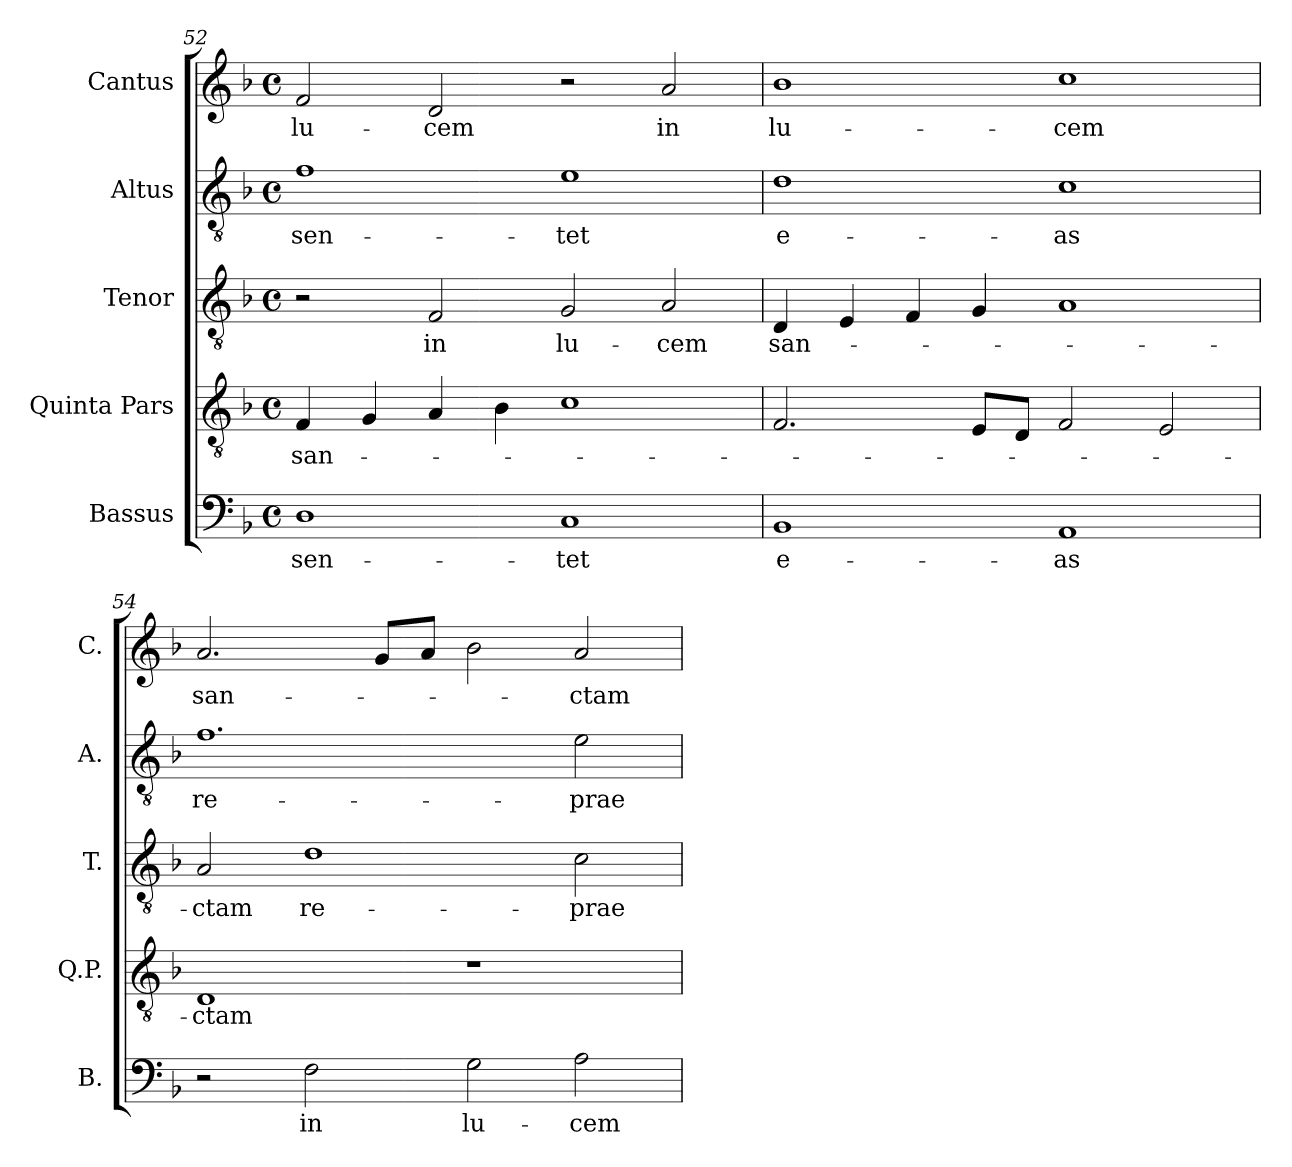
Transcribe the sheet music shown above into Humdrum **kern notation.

**kern	**text	**kern	**text	**kern	**text	**kern	**text	**kern	**text
*part5	*part5	*part4	*part4	*part3	*part3	*part2	*part2	*part1	*part1
*staff5	*staff5	*staff4	*staff4	*staff3	*staff3	*staff2	*staff2	*staff1	*staff1
*I"Bassus	*	*I"Quinta Pars	*	*I"Tenor	*	*I"Altus	*	*I"Cantus	*
*I'B.	*	*I'Q.P.	*	*I'T.	*	*I'A.	*	*I'C.	*
*clefF4	*	*clefGv2	*	*clefGv2	*	*clefGv2	*	*clefG2	*
*k[b-]	*	*k[b-]	*	*k[b-]	*	*k[b-]	*	*k[b-]	*
*F:	*	*F:	*	*F:	*	*F:	*	*F:	*
*M4/4	*	*M4/4	*	*M4/4	*	*M4/4	*	*M4/4	*
*met(c)	*	*met(c)	*	*met(c)	*	*met(c)	*	*met(c)	*
=52	=52	=52	=52	=52	=52	=52	=52	=52	=52
!	!LO:LY:b:cj	!	!LO:LY:b	!	!	!	!LO:LY:b:cj	!	!LO:LY:b:cj
1D	-sen-	4F/	san-	2r	.	1f	-sen-	2f/	lu-
.	.	4G/	.	.	.	.	.	.	.
!	!	!	!	!	!LO:LY:b:cj	!	!	!	!LO:LY:b:cj
.	.	4A/	.	2F/	in	.	.	2d/	-cem
.	.	4B-\	.	.	.	.	.	.	.
!	!LO:LY:b:cj	!	!	!	!LO:LY:b:cj	!	!LO:LY:b:cj	!	!
1C	-tet	1c	.	2G/	lu-	1e	-tet	2r	.
!	!	!	!	!	!LO:LY:b:cj	!	!	!	!LO:LY:b:cj
.	.	.	.	2A/	-cem	.	.	2a/	in
=53	=53	=53	=53	=53	=53	=53	=53	=53	=53
!	!LO:LY:b:cj	!	!	!	!LO:LY:b	!	!LO:LY:b:cj	!	!LO:LY:b:cj
1BB-	e-	2.F/	.	4D/	san-	1d	e-	1b-	lu-
.	.	.	.	4E/	.	.	.	.	.
.	.	.	.	4F/	.	.	.	.	.
.	.	8E/L	.	4G/	.	.	.	.	.
.	.	8D/J	.	.	.	.	.	.	.
!	!LO:LY:b:cj	!	!	!	!	!	!LO:LY:b:cj	!	!LO:LY:b:cj
1AA	-as	2F/	.	1A	.	1c	-as	1cc	-cem
.	.	2E/	.	.	.	.	.	.	.
=54	=54	=54	=54	=54	=54	=54	=54	=54	=54
!	!	!	!LO:LY:b:cj	!	!LO:LY:b:cj	!	!LO:LY:b:cj	!	!LO:LY:b
2r	.	1D	-ctam	2A/	-ctam	1.f	re-	2.a/	san-
!	!LO:LY:b:cj	!	!	!	!LO:LY:b:cj	!	!	!	!
2F\	in	.	.	1d	re-	.	.	.	.
.	.	.	.	.	.	.	.	8g/L	.
.	.	.	.	.	.	.	.	8a/J	.
!	!LO:LY:b:cj	!	!	!	!	!	!	!	!
2G\	lu-	1r	.	.	.	.	.	2b-\	.
!	!LO:LY:b:cj	!	!	!	!LO:LY:b:cj	!	!LO:LY:b:cj	!	!LO:LY:b:cj
2A\	-cem	.	.	2c\	-prae-	2e\	-prae-	2a/	-ctam
=	=	=	=	=	=	=	=	=	=
*-	*-	*-	*-	*-	*-	*-	*-	*-	*-
